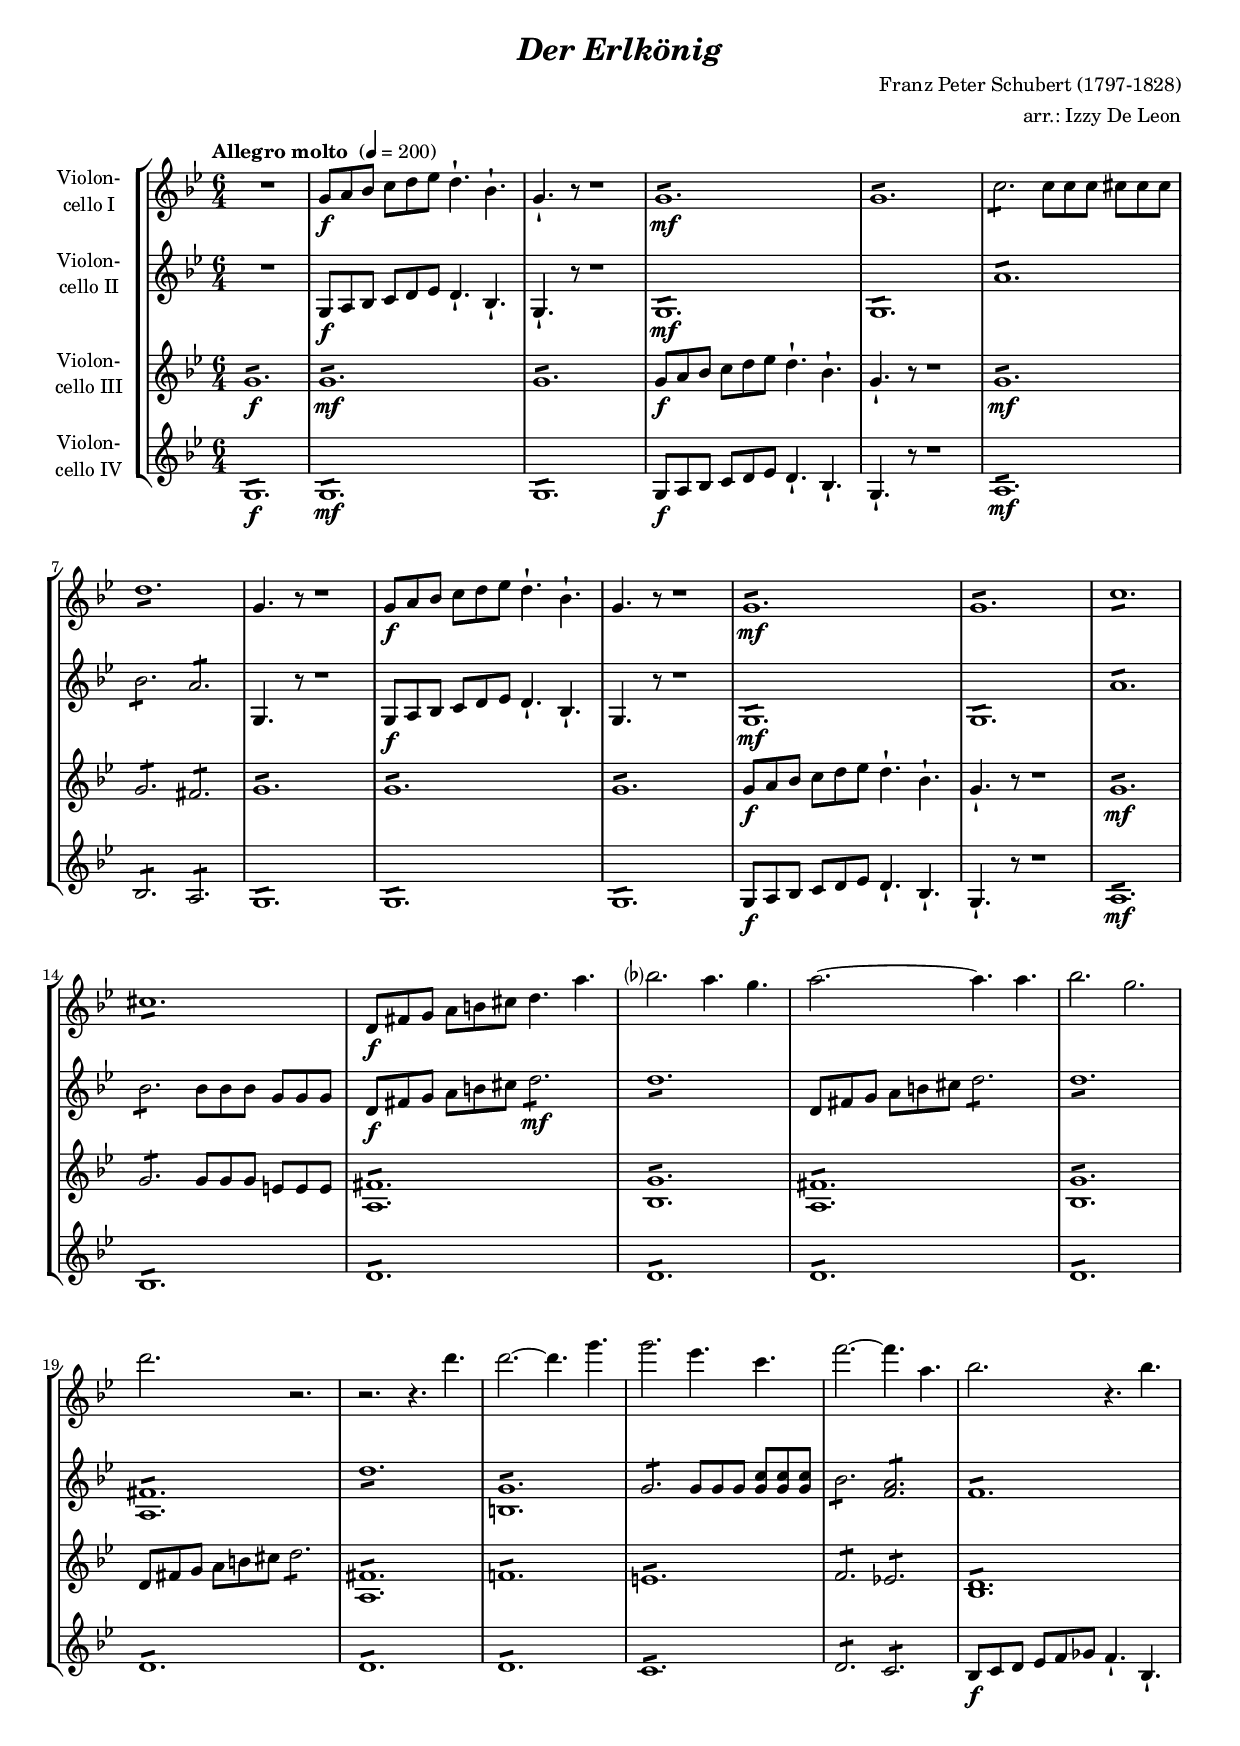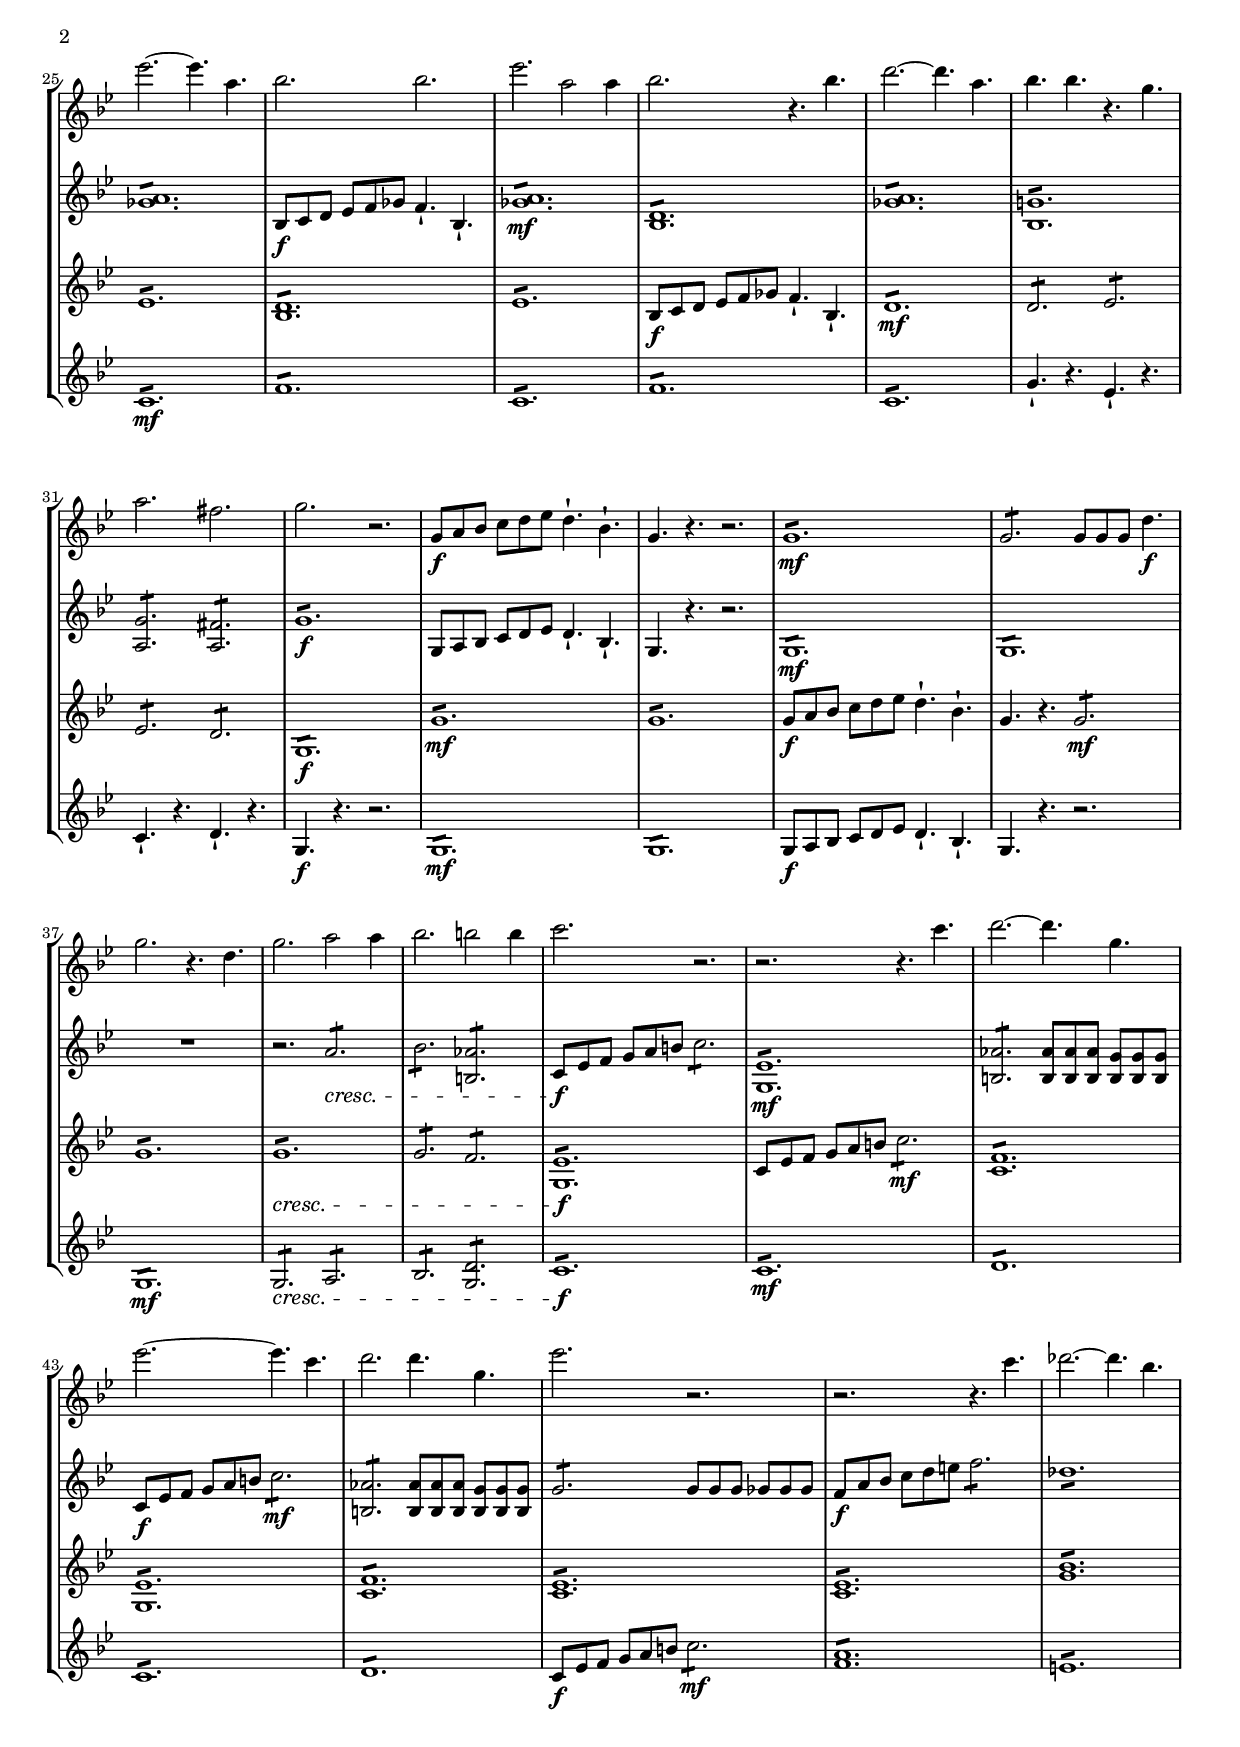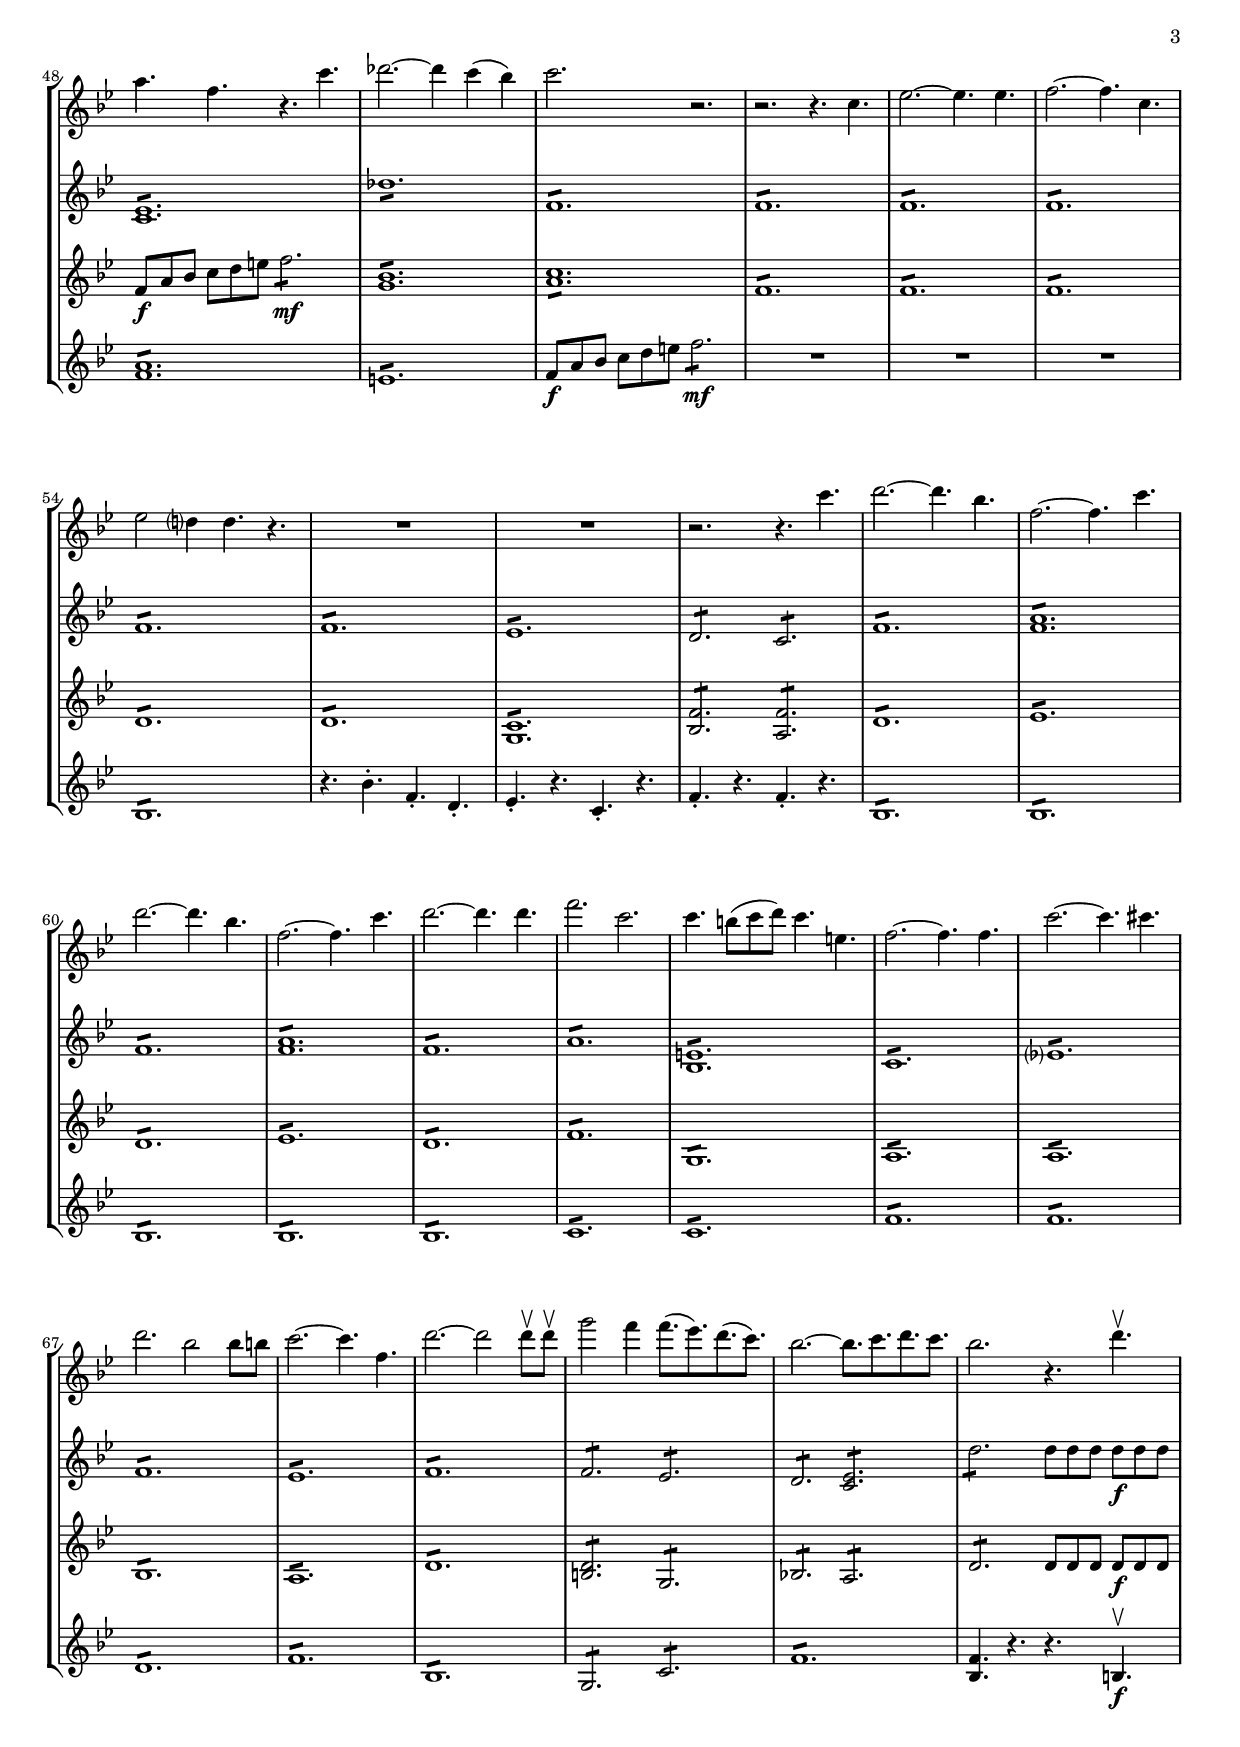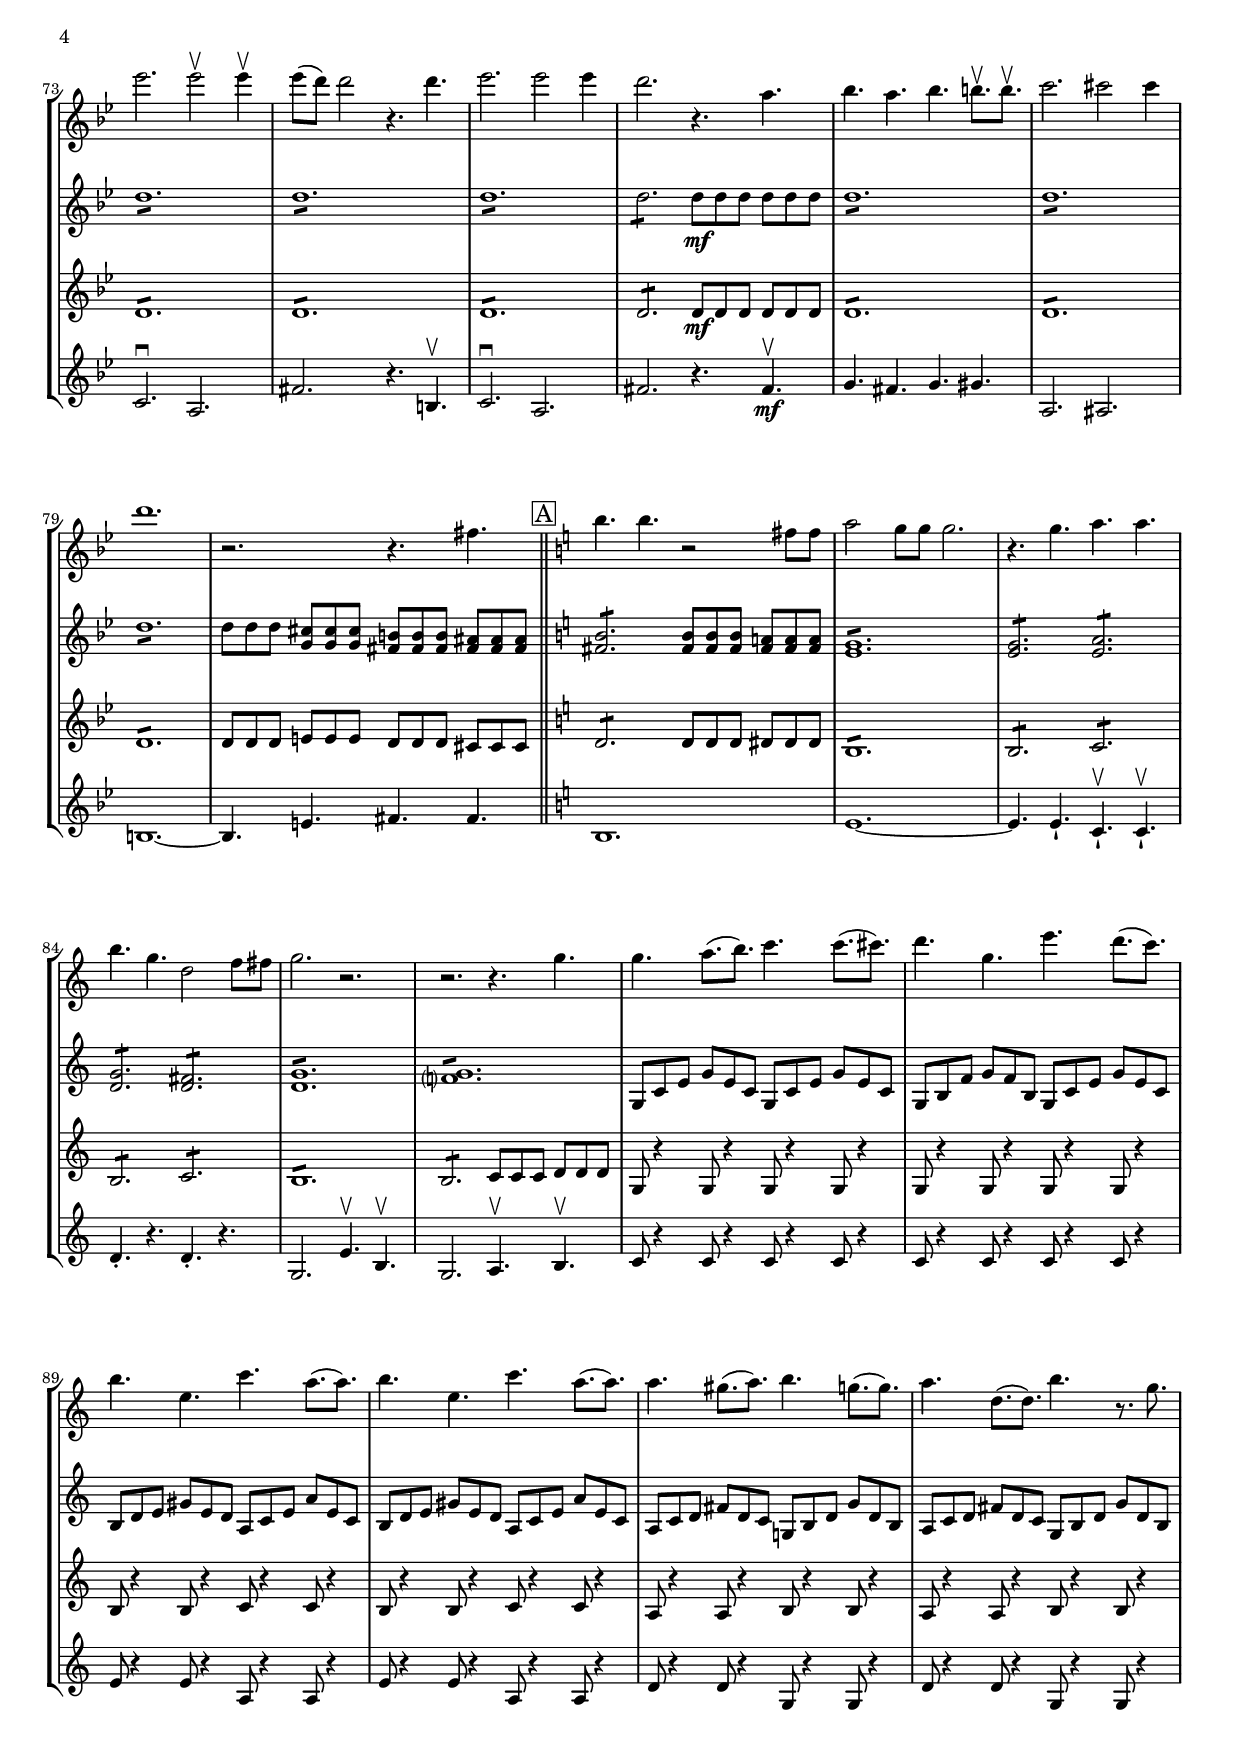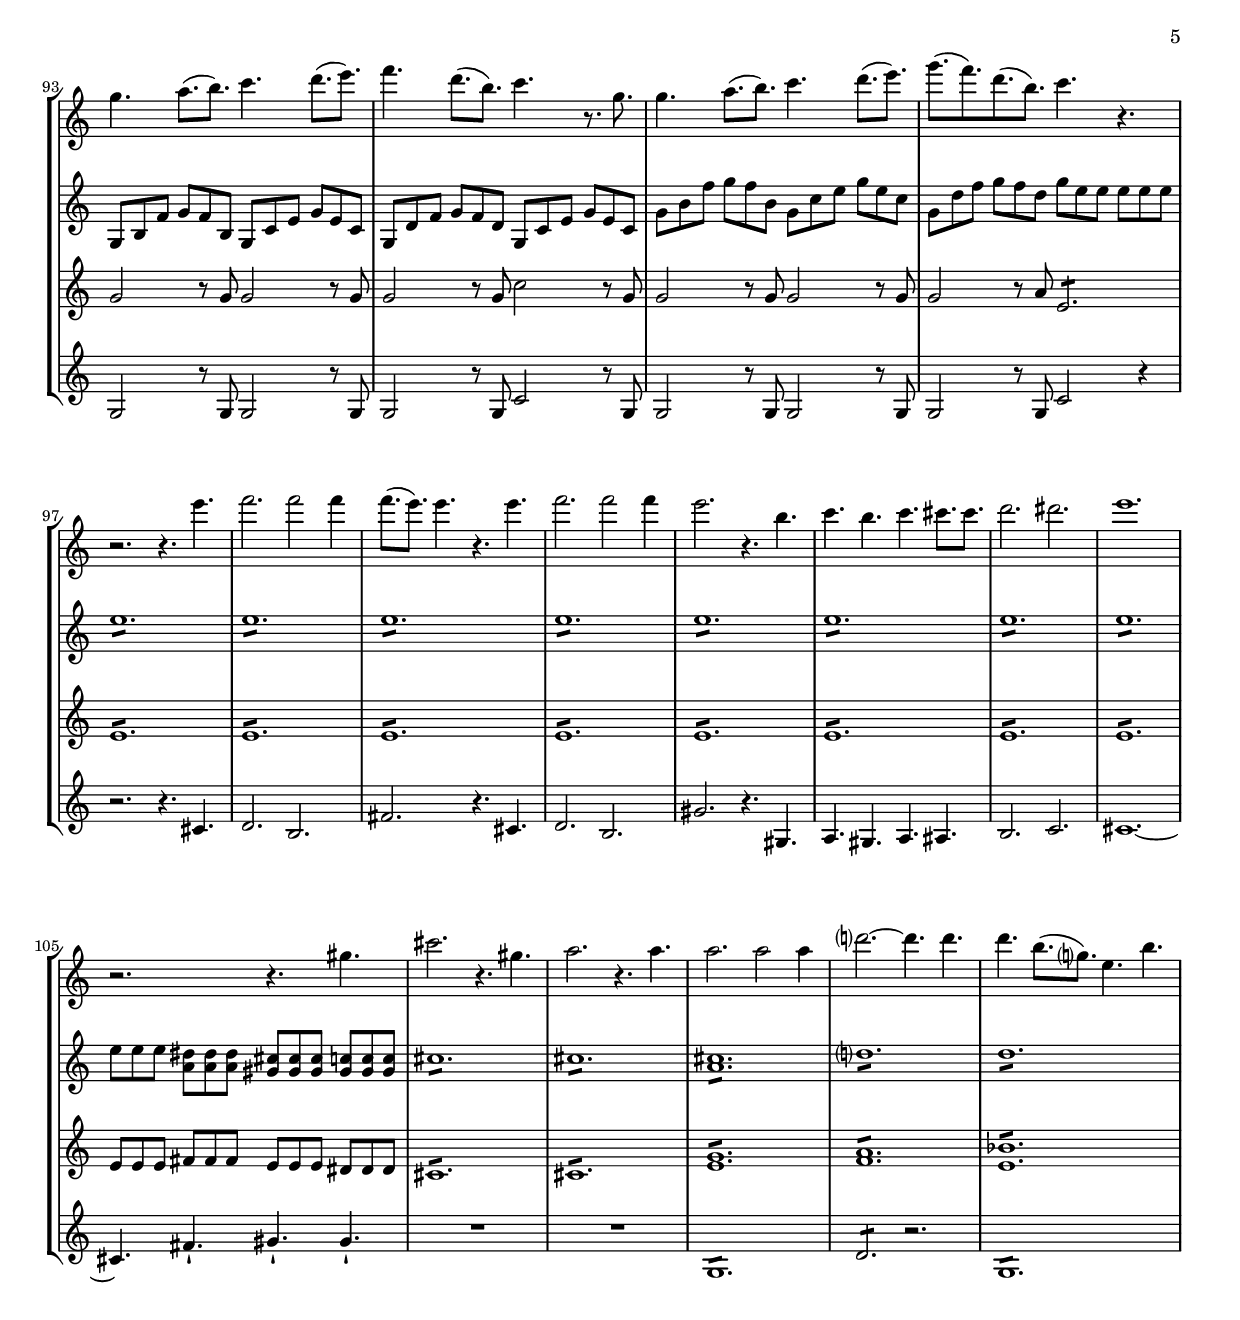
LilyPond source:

\version "2.14.2"
\include "deutsch.ly"

#(set-global-staff-size 17)

\header {
  title       = \markup \bold \italic "Der Erlkönig"
  composer    = "Franz Peter Schubert (1797-1828)"
  arranger    = "arr.: Izzy De Leon"
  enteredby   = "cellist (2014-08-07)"
}

voiceconsts = {
  \key g \minor
  \time 6/4
  \tempo "Allegro molto " 4=200
  %\clef "bass"
  %\numericTimeSignature
  \compressFullBarRests
  % Set default beaming for all staves
  \set Timing.beamExceptions = #'()
  \set Timing.baseMoment     = #(ly:make-moment 3 8)
  \set Timing.beatStructure  = #'(1 1 1 1)  
}

%mihi = "clarinet"
%milo = "bassoon"
%mihi = "church organ"
%milo = "church organ"
mia = "concertina"
mib = "electric bass (pick)"
mic = "pizzicato strings"

introa = { \bar "||" \mark \markup \box "A" \key a \minor }

rit = \markup \bold \italic "rit."

va = \relative c'' {
   \voiceconsts
   \clef "treble"

   R1.
   g8\f a b c d es d4.-| b-|
   g-| r8 r1

   \repeat tremolo 12 g8\mf
   \repeat tremolo 12 g
   \repeat tremolo 6 c c c c cis cis cis

   \repeat tremolo 12 d
   g,4. r8 r1
   g8\f a b c d es d4.-| b-|

   g r8 r1
   \repeat tremolo 12 g8\mf
   \repeat tremolo 12 g

   \repeat tremolo 12 c
   \repeat tremolo 12 cis
   d,\f fis g a h cis d4. a'

   b?2. a4. g
   a2.~ a4. a
   b2. g

   d' r
   r r4. d
   d2.~ d4. g

   g2. es4. c
   f2.~ f4. a,
   b2. r4. b

   es2.~ es4. a,
   b2. b

   es a,2 a4
   b2. r4. b

   d2.~ d4. a
   b b r g

   a2. fis
   g r
   g,8\f a b c d es d4.-| b-|

   g r r2.
   \repeat tremolo 12 g8\mf
   \repeat tremolo 6 g g g g d'4.\f

   g2. r4. d
   g2. a2 a4
   b2. h2 h4

   c2. r
   r r4. c
   d2.~ d4. g,

   es'2.~ es4. c
   d2. d4. g,
   es'2. r

   r r4. c
   des2.~ des4. b
   a f r c'

   des2.~ des4 c( b)
   c2. r
   r r4. c,

   es2.~ es4. es
   f2.~ f4. c
   es2 d?4 d4. r

   R1.*2
   r2. r4. c'

   d2.~ d4. b
   f2.~ f4. c'
   d2.~ d4. b

   f2.~ f4. c'
   d2.~ d4. d
   f2. c

   c4. h8( c d) c4. e,
   f2.~  f4. f
   c'2.~ c4. cis

   d2. b2 b8 h
   c2.~ c4. f,
   d'2.~ d2 d8\upbow d\upbow

   g2 f4 f8.[( es) d( c)]
   b2.~ b8.[ c d c]
   b2. r4. d\upbow

   es2. es2\upbow es4\upbow
   es8( d) d2 r4. d
   es2. es2 es4

   d2. r4. a
   b a b h8.[\upbow h]\upbow
   c2. cis2 cis4

   d1.
   r2. r4. fis,4. \introa
   h h r2 fis8[ fis]

   a2 g8[ g] g2.
   r4. g a a
   h g d2 f8[ fis]

   g2. r
   r r4. g

   g a8.[( h)] c4. c8.[( cis)]
   d4. g, e' d8.[( c)]
   h4. e, c' a8.[( a)]

   h4. e, c' a8.[( a)]
   a4. gis8.[( a)] h4. g8.[( g)]
   a4. d,8.[( d)] h'4. r8. g

   g4. a8.[( h)] c4. d8.[( e)]
   f4. d8.[( h)] c4. r8. g
   g4. a8.[( h)] c4. d8.[( e)]

   g[( f) d( h)] c4. r
   r2. r4. e
   f2. f2 f4

   f8.[( e)] e4. r e
   f2. f2 f4
   e2. r4. h

   c h c cis8.[ cis]
   d2. dis
   e1.

   r2. r4. gis,
   cis2. r4. gis
   a2. r4. a

   a2. a2 a4
   d?2.~ d4. d
   d h8.[( g?)] e4. h'
}

vb = \relative c' {
   \voiceconsts

   R1.
   g8\f a b c d es d4.-| b-|
   g-| r8 r1

   \repeat tremolo 12 g8\mf
   \repeat tremolo 12 g
   \repeat tremolo 12 a'

   \repeat tremolo 6 b \repeat tremolo 6 a
   g,4. r8 r1
   g8\f a b c d es d4.-| b-|

   g r8 r1
   \repeat tremolo 12 g8\mf
   \repeat tremolo 12 g

   \repeat tremolo 12 a'
   \repeat tremolo 6 b b b b g g g
   d\f fis g a h cis \repeat tremolo 6 d\mf

   \repeat tremolo 12 d
   d, fis g a h cis \repeat tremolo 6 d
   \repeat tremolo 12 d

   \repeat tremolo 12 <a, fis'>
   \repeat tremolo 12 d'
   \repeat tremolo 12 <h, g'>

   \repeat tremolo 6 g' g g g <g c> <g c> <g c>
   \repeat tremolo 6 b \repeat tremolo 6 <f a>
   \repeat tremolo 12 f

   \repeat tremolo 12 <ges a>
   b,\f c d es f ges f4.-| b,-|

   \repeat tremolo 12 <ges' a>8\mf
   \repeat tremolo 12 <b, d>

   \repeat tremolo 12 <ges' a>
   \repeat tremolo 12 <b, g'!>

   \repeat tremolo 6 <a g'> \repeat tremolo 6 <a fis'>
   \repeat tremolo 12 g'\f
   g, a b c d es d4.-| b-|

   g r r2.
   \repeat tremolo 12 g8\mf
   \repeat tremolo 12 g

   R1.
   r2. \repeat tremolo 6 a'8\cresc
   \repeat tremolo 6 b \repeat tremolo 6 <h, as'>

   c\f es f g a h \repeat tremolo 6 c
   \repeat tremolo 12 <g, es'>\mf
   \repeat tremolo 6 <h as'> <h as'> <h as'> <h as'> <h g'> <h g'> <h g'>

   c\f es f g a h \repeat tremolo 6 c\mf
   \repeat tremolo 6 <h, as'> <h as'> <h as'> <h as'> <h g'> <h g'> <h g'>
   \repeat tremolo 6 g' g g g ges ges ges

   f\f a b c d e \repeat tremolo 6 f
   \repeat tremolo 12 des
   \repeat tremolo 12 <c, es>

   \repeat tremolo 12 des'
   \repeat tremolo 12 f,
   \repeat tremolo 12 f

   \repeat tremolo 12 f
   \repeat tremolo 12 f
   \repeat tremolo 12 f

   \repeat tremolo 12 f
   \repeat tremolo 12 es
   \repeat tremolo 6 d \repeat tremolo 6 c

   \repeat tremolo 12 f
   \repeat tremolo 12 <f a>
   \repeat tremolo 12 f

   \repeat tremolo 12 <f a>
   \repeat tremolo 12 f
   \repeat tremolo 12 a

   \repeat tremolo 12 <b, e>
   \repeat tremolo 12 c
   \repeat tremolo 12 es?

   \repeat tremolo 12 f
   \repeat tremolo 12 es
   \repeat tremolo 12 f

   \repeat tremolo 6 f \repeat tremolo 6 es
   \repeat tremolo 6 d \repeat tremolo 6 <c es>
   \repeat tremolo 6 d' d d d d\f d d

   \repeat tremolo 12 d
   \repeat tremolo 12 d
   \repeat tremolo 12 d

   \repeat tremolo 6 d d\mf d d d d d
   \repeat tremolo 12 d
   \repeat tremolo 12 d

   \repeat tremolo 12 d
   d d d <g, cis> <g cis> <g cis> <fis h> <fis h> <fis h> <fis ais> <fis ais> <fis ais> \introa
   \repeat tremolo 6 <fis h> <fis h> <fis h> <fis h> <fis a!> <fis a> <fis a>

   \repeat tremolo 12 <e g>
   \repeat tremolo 6 <e g> \repeat tremolo 6 <e a>
   \repeat tremolo 6 <d g> \repeat tremolo 6 <d fis>

   \repeat tremolo 12 <d g>
   \repeat tremolo 12 <f? g>

   g, c e g e c g c e g e c
   g h f' g f h, g c e g e c
   h d e gis e d a c e a e c

   h d e gis e d a c e a e c
   a c d fis d c g! h d g d h
   a c d fis d c g h d g d h

   g h f' g f h, g c e g e c
   g d' f g f d g, c e g e c
   g' h f' g f h, g c e g e c

   g d' f g f d g e e e e e
   \repeat tremolo 12 e
   \repeat tremolo 12 e

   \repeat tremolo 12 e
   \repeat tremolo 12 e
   \repeat tremolo 12 e

   \repeat tremolo 12 e
   \repeat tremolo 12 e
   \repeat tremolo 12 e

   e e e <a, dis> <a dis> <a dis> <gis cis> <gis cis> <gis cis> <gis c> <gis c> <gis c>
   \repeat tremolo 12 cis
   \repeat tremolo 12 cis

   \repeat tremolo 12 <a cis>
   \repeat tremolo 12 d?
   \repeat tremolo 12 d
}

vc = \relative c'' {
   \voiceconsts

   \repeat tremolo 12 g8\f
   \repeat tremolo 12 g\mf
   \repeat tremolo 12 g

   g\f a b c d es d4.-| b-|
   g-| r8 r1
   \repeat tremolo 12 g8\mf

   \repeat tremolo 6 g \repeat tremolo 6 fis
   \repeat tremolo 12 g
   \repeat tremolo 12 g

   \repeat tremolo 12 g
   g\f a b c d es d4.-| b-|
   g-| r8 r1

   \repeat tremolo 12 g8\mf
   \repeat tremolo 6 g g g g e e e
   \repeat tremolo 12 <a, fis'>

   \repeat tremolo 12 <b g'>
   \repeat tremolo 12 <a fis'>
   \repeat tremolo 12 <b g'>

   d fis g a h cis \repeat tremolo 6 d
   \repeat tremolo 12 <a, fis'>
   \repeat tremolo 12 f'!

   \repeat tremolo 12 e
   \repeat tremolo 6 f \repeat tremolo 6 es!
   \repeat tremolo 12 <b d>

   \repeat tremolo 12 es
   \repeat tremolo 12 <b d>

   \repeat tremolo 12 es
   b\f c d es f ges f4.-| b,-|

   \repeat tremolo 12 d8\mf
   \repeat tremolo 6 d \repeat tremolo 6 es

   \repeat tremolo 6 es \repeat tremolo 6 d
   \repeat tremolo 12 g,\f
   \repeat tremolo 12 g'\mf

   \repeat tremolo 12 g
   g\f a b c d es d4.-| b-|
   g r \repeat tremolo 6 g8\mf

   \repeat tremolo 12 g
   \repeat tremolo 12 g\cresc
   \repeat tremolo 6 g \repeat tremolo 6 f

   \repeat tremolo 12 <g, es'>\f
   c es f g a h \repeat tremolo 6 c\mf
   \repeat tremolo 12 <c, f>

   \repeat tremolo 12 <g es'>
   \repeat tremolo 12 <c f>
   \repeat tremolo 12 <c es>

   \repeat tremolo 12 <c es>
   \repeat tremolo 12 <g' b>
   f\f a b c d e \repeat tremolo 6 f\mf

   \repeat tremolo 12 <g, b>
   \repeat tremolo 12 <a c>
   \repeat tremolo 12 f

   \repeat tremolo 12 f
   \repeat tremolo 12 f
   \repeat tremolo 12 d

   \repeat tremolo 12 d
   \repeat tremolo 12 <g, c>
   \repeat tremolo 6 <b f'> \repeat tremolo 6 <a f'>

   \repeat tremolo 12 d
   \repeat tremolo 12 es
   \repeat tremolo 12 d

   \repeat tremolo 12 es
   \repeat tremolo 12 d
   \repeat tremolo 12 f

   \repeat tremolo 12 g,
   \repeat tremolo 12 a
   \repeat tremolo 12 a

   \repeat tremolo 12 b
   \repeat tremolo 12 a
   \repeat tremolo 12 d

   \repeat tremolo 6 <h d> \repeat tremolo 6 g
   \repeat tremolo 6 b! \repeat tremolo 6 a
   \repeat tremolo 6 d d d d d\f d d

   \repeat tremolo 12 d
   \repeat tremolo 12 d
   \repeat tremolo 12 d

   \repeat tremolo 6 d d\mf d d d d d
   \repeat tremolo 12 d
   \repeat tremolo 12 d

   \repeat tremolo 12 d
   d d d e e e d d d cis cis cis \introa
   \repeat tremolo 6 d d d d dis dis dis

   \repeat tremolo 12 h
   \repeat tremolo 6 h \repeat tremolo 6 c
   \repeat tremolo 6 h \repeat tremolo 6 c

   \repeat tremolo 12 h
   \repeat tremolo 6 h c c c d d d

   g, r4 g8 r4 g8 r4 g8 r4
   g8 r4 g8 r4 g8 r4 g8 r4
   h8 r4 h8 r4 c8 r4 c8 r4

   h8 r4 h8 r4 c8 r4 c8 r4
   a8 r4 a8 r4 h8 r4 h8 r4
   a8 r4 a8 r4 h8 r4 h8 r4

   g'2 r8 g g2 r8 g
   g2 r8 g c2 r8 g
   g2 r8 g g2 r8 g

   g2 r8 a \repeat tremolo 6 e
   \repeat tremolo 12 e
   \repeat tremolo 12 e

   \repeat tremolo 12 e
   \repeat tremolo 12 e
   \repeat tremolo 12 e

   \repeat tremolo 12 e
   \repeat tremolo 12 e
   \repeat tremolo 12 e

   e e e fis fis fis e e e dis dis dis
   \repeat tremolo 12 cis
   \repeat tremolo 12 cis

   \repeat tremolo 12 <e g>
   \repeat tremolo 12 <f a>
   \repeat tremolo 12 <e b'>
}

vd = \relative c' {
   \voiceconsts

   \repeat tremolo 12 g8\f
   \repeat tremolo 12 g\mf
   \repeat tremolo 12 g

   g\f a b c d es d4.-| b-|
   g-| r8 r1
   \repeat tremolo 12 a8\mf

   \repeat tremolo 6 b \repeat tremolo 6 a
   \repeat tremolo 12 g
   \repeat tremolo 12 g

   \repeat tremolo 12 g
   g\f a b c d es d4.-| b-|
   g-| r8 r1

   \repeat tremolo 12 a8\mf
   \repeat tremolo 12 b
   \repeat tremolo 12 d

   \repeat tremolo 12 d
   \repeat tremolo 12 d
   \repeat tremolo 12 d

   \repeat tremolo 12 d
   \repeat tremolo 12 d
   \repeat tremolo 12 d

   \repeat tremolo 12 c
   \repeat tremolo 6 d \repeat tremolo 6 c
   b\f c d es f ges f4.-| b,-|

   \repeat tremolo 12 c8\mf
   \repeat tremolo 12 f

   \repeat tremolo 12 c
   \repeat tremolo 12 f

   \repeat tremolo 12 c
   g'4.-| r es-| r

   c-| r d-| r
   g,\f r r2.
   \repeat tremolo 12 g8\mf

   \repeat tremolo 12 g
   g\f a b c d es d4.-| b-|
   g r r2.

   \repeat tremolo 12 g8\mf
   \repeat tremolo 6 g\cresc \repeat tremolo 6 a
   \repeat tremolo 6 b \repeat tremolo 6 <g d'>

   \repeat tremolo 12 c\f
   \repeat tremolo 12 c\mf
   \repeat tremolo 12 d

   \repeat tremolo 12 c
   \repeat tremolo 12 d
   c\f es f g a h \repeat tremolo 6 c\mf

   \repeat tremolo 12 <f, a>
   \repeat tremolo 12 e
   \repeat tremolo 12 <f a>

   \repeat tremolo 12 e
   f\f a b c d e \repeat tremolo 6 f\mf
   R1.*3
   \repeat tremolo 12 b,,8

   r4. b'-. f-. d-.
   es-. r c-. r
   f-. r f-. r

   \repeat tremolo 12 b,8
   \repeat tremolo 12 b
   \repeat tremolo 12 b

   \repeat tremolo 12 b
   \repeat tremolo 12 b
   \repeat tremolo 12 c

   \repeat tremolo 12 c
   \repeat tremolo 12 f
   \repeat tremolo 12 f

   \repeat tremolo 12 d
   \repeat tremolo 12 f
   \repeat tremolo 12 b,

   \repeat tremolo 6 g \repeat tremolo 6 c
   \repeat tremolo 12 f
   <b, f'>4. r r h\upbow\f

   c2.\downbow a
   fis' r4. h,\upbow
   c2.\downbow a

   fis' r4. fis\upbow\mf
   g fis g gis
   a,2. ais

   h1.~
   h4. e fis fis \introa
   h,1.

   e~
   e4. e-| c-|\upbow c-|\upbow
   d-. r d-. r

   g,2. e'4.\upbow h\upbow
   g2. a4.\upbow h\upbow

   c8 r4 c8 r4 c8 r4 c8 r4
   c8 r4 c8 r4 c8 r4 c8 r4
   e8 r4 e8 r4 a,8 r4 a8 r4

   e'8 r4 e8 r4 a,8 r4 a8 r4
   d8 r4 d8 r4 g,8 r4 g8 r4
   d'8 r4 d8 r4 g,8 r4 g8 r4

   g2 r8 g g2 r8 g
   g2 r8 g c2 r8 g
   g2 r8 g g2 r8 g

   g2 r8 g c2 r4
   r2. r4. cis
   d2. h

   fis' r4. cis
   d2. h
   gis' r4. gis,

   a gis a ais
   h2. c
   cis1.~

   cis4. fis-| gis-| gis-|
   R1.*2

   \repeat tremolo 12 g,8
   \repeat tremolo 6 d' r2.
   \repeat tremolo 12 g,8
}


music = \new StaffGroup <<
      \new Staff {
        \set Staff.midiInstrument = \mia
        \set Staff.instrumentName = \markup \center-column { "Violon-" "cello I" }
        \transpose g g { \va }
      }

      \new Staff {
        \set Staff.midiInstrument = \mia
        \set Staff.instrumentName = \markup \center-column { "Violon-" "cello II" }
        \transpose g g { \vb }
      }

      \new Staff {
        \set Staff.midiInstrument = \mib
        \set Staff.instrumentName = \markup \center-column { "Violon-" "cello III" }
        \transpose g g { \vc }
      }

      \new Staff {
        \set Staff.midiInstrument = \mic
        \set Staff.instrumentName = \markup \center-column { "Violon-" "cello IV" }
        \transpose g g { \vd }
      }
>>

\book {
  \score {
   \music
    \layout {}
  }

  \score {
    \unfoldRepeats \music

    \midi {
      \context {
        \Score
      }
    }
  }
}
